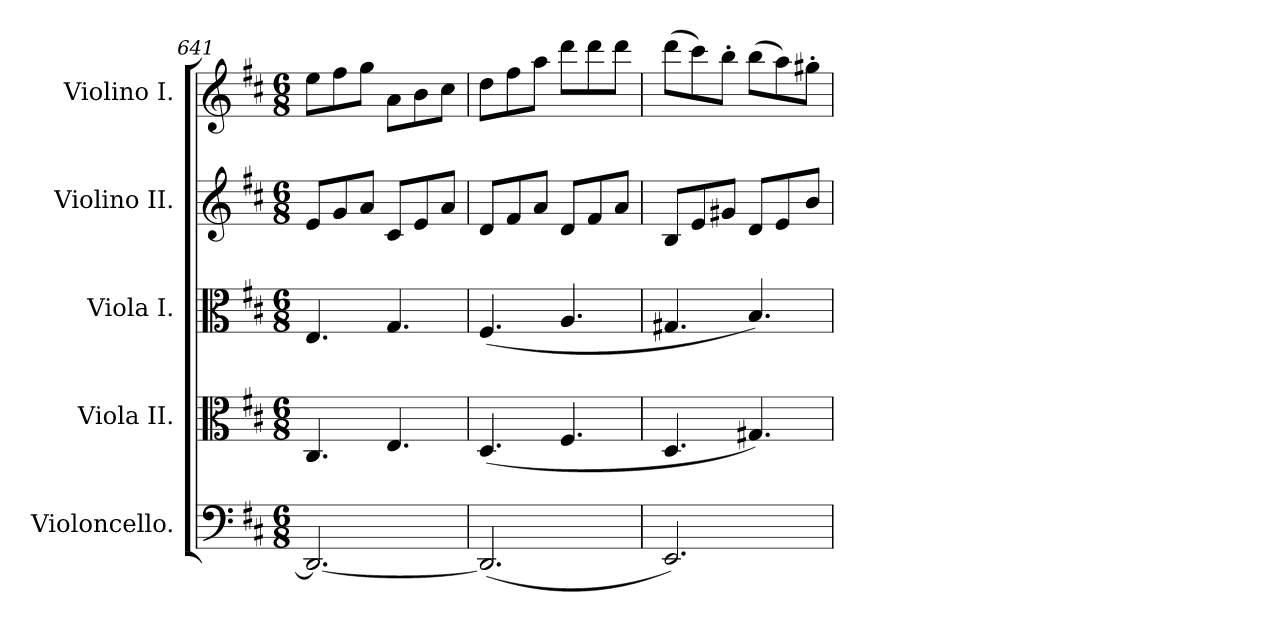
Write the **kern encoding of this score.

**kern	**kern	**kern	**kern	**kern
*part5	*part4	*part3	*part2	*part1
*staff5	*staff4	*staff3	*staff2	*staff1
*I"Violoncello.	*I"Viola II.	*I"Viola I.	*I"Violino II.	*I"Violino I.
*I'Vc	*I'Vla	*I'Vla	*I'Vln	*I'Vln
*clefF4	*clefC3	*clefC3	*clefG2	*clefG2
*k[f#c#]	*k[f#c#]	*k[f#c#]	*k[f#c#]	*k[f#c#]
*M6/8	*M6/8	*M6/8	*M6/8	*M6/8
=641	=641	=641	=641	=641
2.DD/_	4.C#/	4.E/	8e/L	8ee\L
.	.	.	8g/	8ff#\
.	.	.	8a/J	8gg\J
.	4.E/	4.G/	8c#/L	8a\L
.	.	.	8e/	8b\
.	.	.	8a/J	8cc#\J
=642	=642	=642	=642	=642
(<2.DD/]	(<4.D/	(<4.F#/	8d/L	8dd\L
.	.	.	8f#/	8ff#\
.	.	.	8a/J	8aa\J
.	4.F#/	4.A/	8d/L	8ddd\L
.	.	.	8f#/	8ddd\
.	.	.	8a/J	8ddd\J
=643	=643	=643	=643	=643
2.EE/)	4.D/	4.G#X/	8B/L	(>8ddd\L
.	.	.	8e/	8ccc#\)
.	.	.	8g#X/J	8bb'\J
.	4.G#X/)	4.B/)	8d/L	(>8bb\L
.	.	.	8e/	8aa\)
.	.	.	8b/J	8gg#X'\J
=	=	=	=	=
*-	*-	*-	*-	*-
